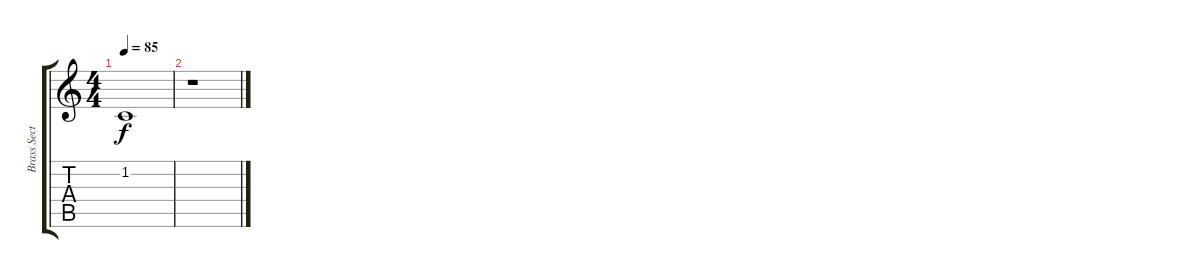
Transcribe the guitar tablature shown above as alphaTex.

\track ("Brass Section   Naivny Vertolet" "Brass Sect") {instrument brasssection}
\staff {score tabs}
\tuning (E4 B3 G3 D3 A2 E2) {hide}
\ts (4 4)
\tempo 85
\clef g2
\ks c
1.2.1{dy f} |
r.1
